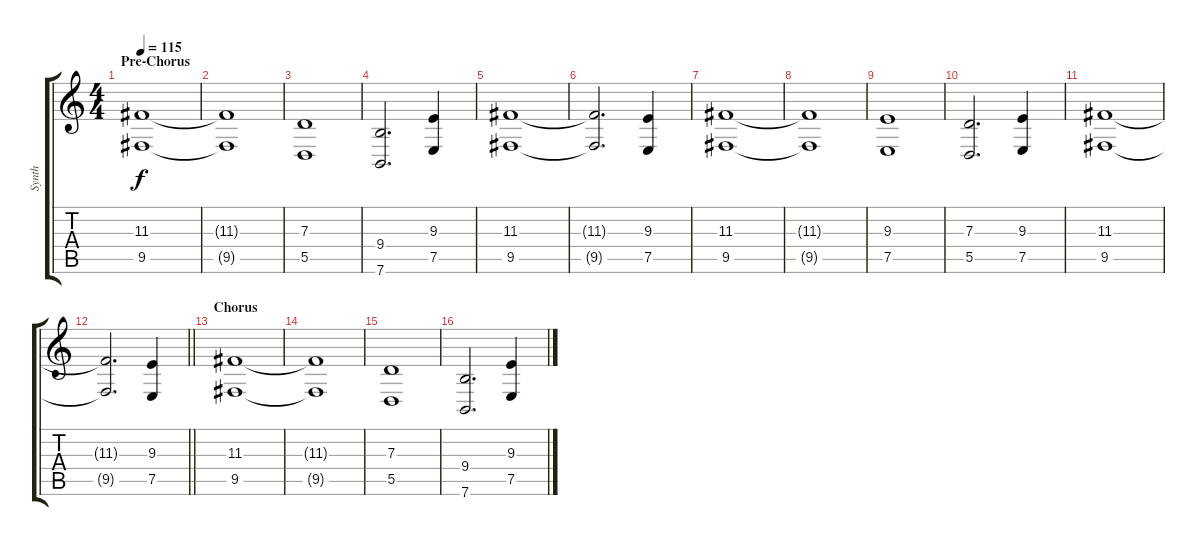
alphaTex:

\track ("Synth" "Synth") {instrument stringensemble1}
\staff {score tabs}
\tuning (E4 B3 G3 D3 A2 E2) {hide}
\ts (4 4)
\section ("" "Pre-Chorus")
\tempo 115
\clef g2
\ks c
(11.3 9.5).1{dy f} |
(11.3{t} 9.5{t}).1 |
(7.3 5.5).1 |
(9.4 7.6).2{d} (9.3 7.5).4 |
(11.3 9.5).1 |
(11.3{t} 9.5{t}).2{d} (9.3 7.5).4 |
(11.3 9.5).1 |
(11.3{t} 9.5{t}).1 |
(9.3 7.5).1 |
(7.3 5.5).2{d} (9.3 7.5).4 |
(11.3 9.5).1 |
\barLineRight lightlight
(11.3{t} 9.5{t}).2{d} (9.3 7.5).4 |
\section ("" "Chorus")
(11.3 9.5).1 |
(11.3{t} 9.5{t}).1 |
(7.3 5.5).1 |
(9.4 7.6).2{d} (9.3 7.5).4
